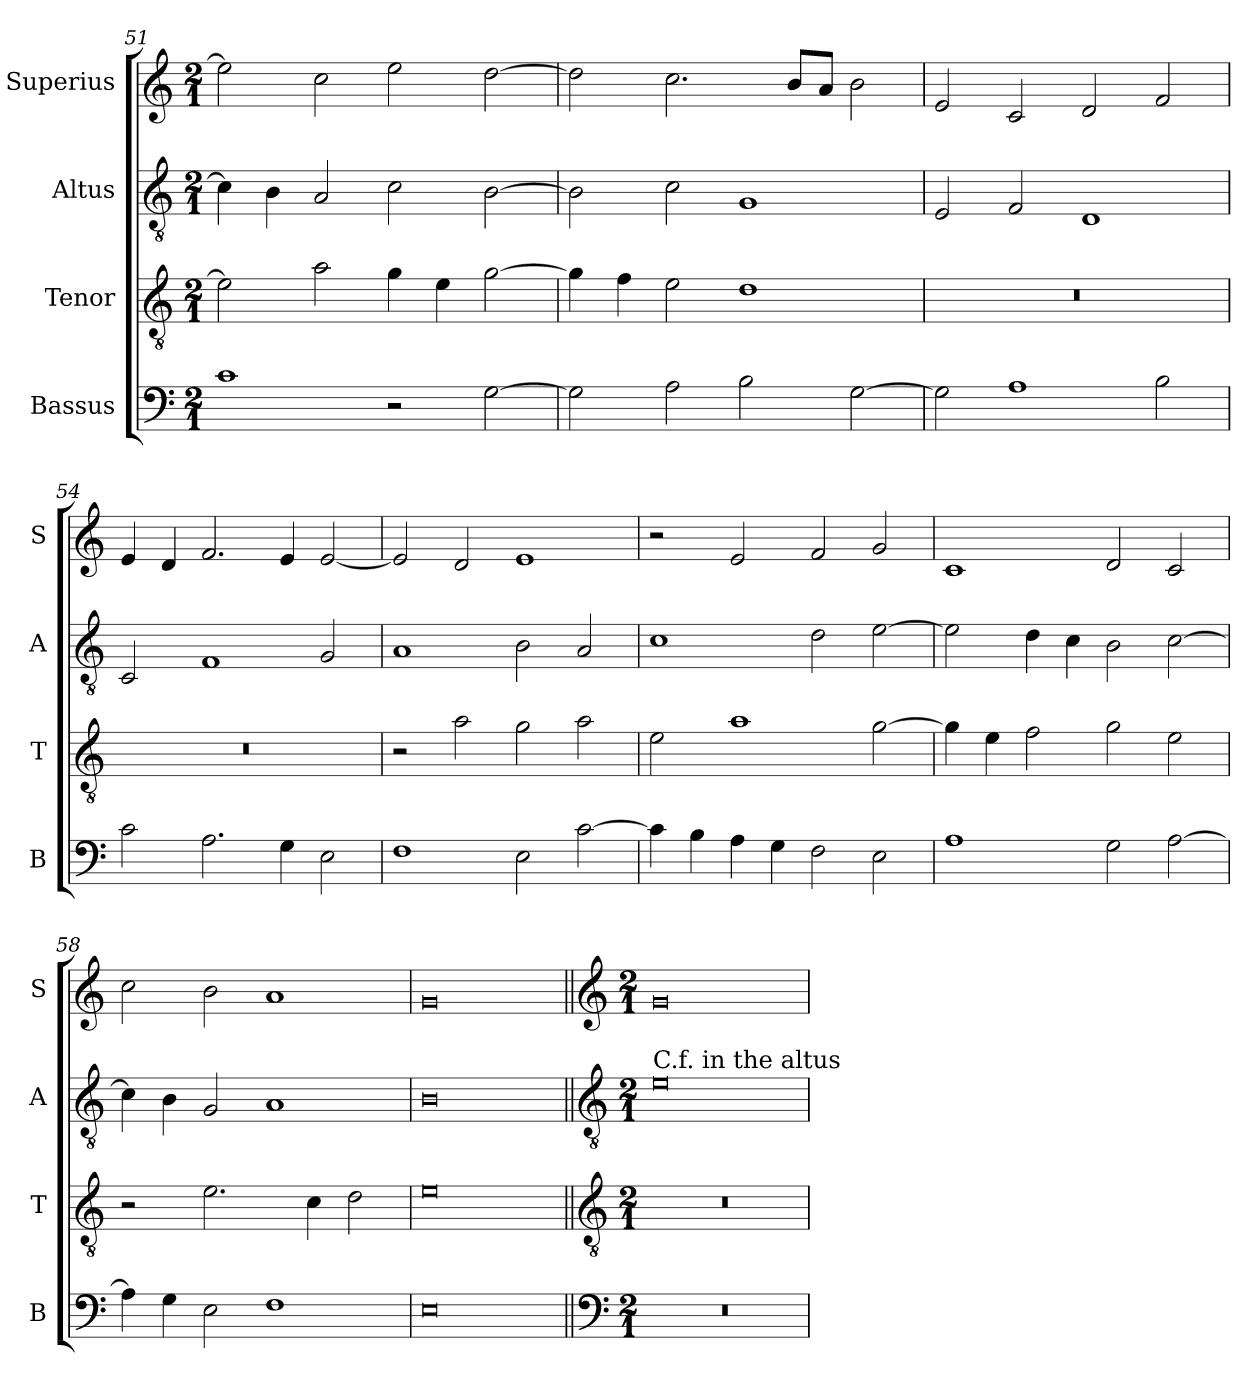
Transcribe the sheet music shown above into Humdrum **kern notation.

**kern	**kern	**kern	**kern
*part4	*part3	*part2	*part1
*staff4	*staff3	*staff2	*staff1
*I"Bassus	*I"Tenor	*I"Altus	*I"Superius
*I'B	*I'T	*I'A	*I'S
*clefF4	*clefGv2	*clefGv2	*clefG2
*k[]	*k[]	*k[]	*k[]
*M2/1	*M2/1	*M2/1	*M2/1
=51	=51	=51	=51
1c	2e\]	4c\]	2ee\]
.	.	4B\	.
.	2a\	2A/	2cc\
2r	4g\	2c\	2ee\
.	4e\	.	.
[2G\	[2g\	[2B\	[2dd\
=52	=52	=52	=52
2G\]	4g\]	2B\]	2dd\]
.	4f\	.	.
2A\	2e\	2c\	2.cc\
2B\	1d	1G	.
.	.	.	8b/L
.	.	.	8a/J
[2G\	.	.	2b\
=53	=53	=53	=53
2G\]	0r	2E/	2e/
1A	.	2F/	2c/
.	.	1D	2d/
2B\	.	.	2f/
=54	=54	=54	=54
2c\	0r	2C/	4e/
.	.	.	4d/
2.A\	.	1F	2.f/
4G\	.	.	4e/
2E\	.	2G/	[2e/
=55	=55	=55	=55
1F	2r	1A	2e/]
.	2a\	.	2d/
2E\	2g\	2B\	1e
[2c\	2a\	2A/	.
=56	=56	=56	=56
4c\]	2e\	1c	2r
4B\	.	.	.
4A\	1a	.	2e/
4G\	.	.	.
2F\	.	2d\	2f/
2E\	[2g\	[2e\	2g/
=57	=57	=57	=57
1A	4g\]	2e\]	1c
.	4e\	.	.
.	2f\	4d\	.
.	.	4c\	.
2G\	2g\	2B\	2d/
[2A\	2e\	[2c\	2c/
=58	=58	=58	=58
4A\]	2r	4c\]	2cc\
4G\	.	4B\	.
2E\	2.e\	2G/	2b\
1F	.	1A	1a
.	4c\	.	.
.	2d\	.	.
=59	=59	=59	=59
0E	0e	0B	0g
!!LO:LB:g=z
=60||	=60||	=60||	=60||
*clefF4	*clefGv2	*clefGv2	*clefG2
*k[]	*k[]	*k[]	*k[]
*M2/1	*M2/1	*M2/1	*M2/1
!	!	!LO:TX:a:t=C.f. in the altus	!
0r	0r	0e	0g
=	=	=	=
*-	*-	*-	*-
